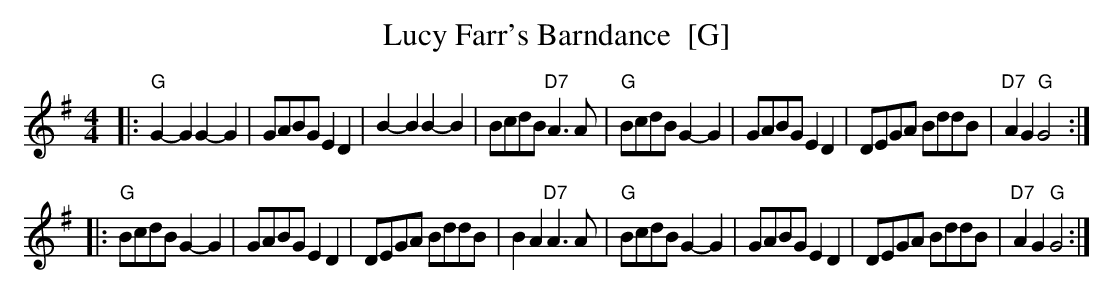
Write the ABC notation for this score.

X:1
T:Lucy Farr's Barndance  [G]
M:4/4
L:1/8
K:G
|:\
"G"G2-G2 G2-G2 | GABG E2 D2 | B2-B2 B2-B2 | BcdB "D7"A3A |\
"G"BcdB G2-G2 | GABG E2D2 | DEGA BddB | "D7"A2 G2 "G"G4 :|
|:\
"G"BcdB G2-G2 | GABG E2 D2 | DEGA BddB | B2 A2 "D7"A3A |\
"G"BcdB G2-G2 | GABG E2 D2 | DEGA BddB | "D7"A2 G2 "G"G4 :|
